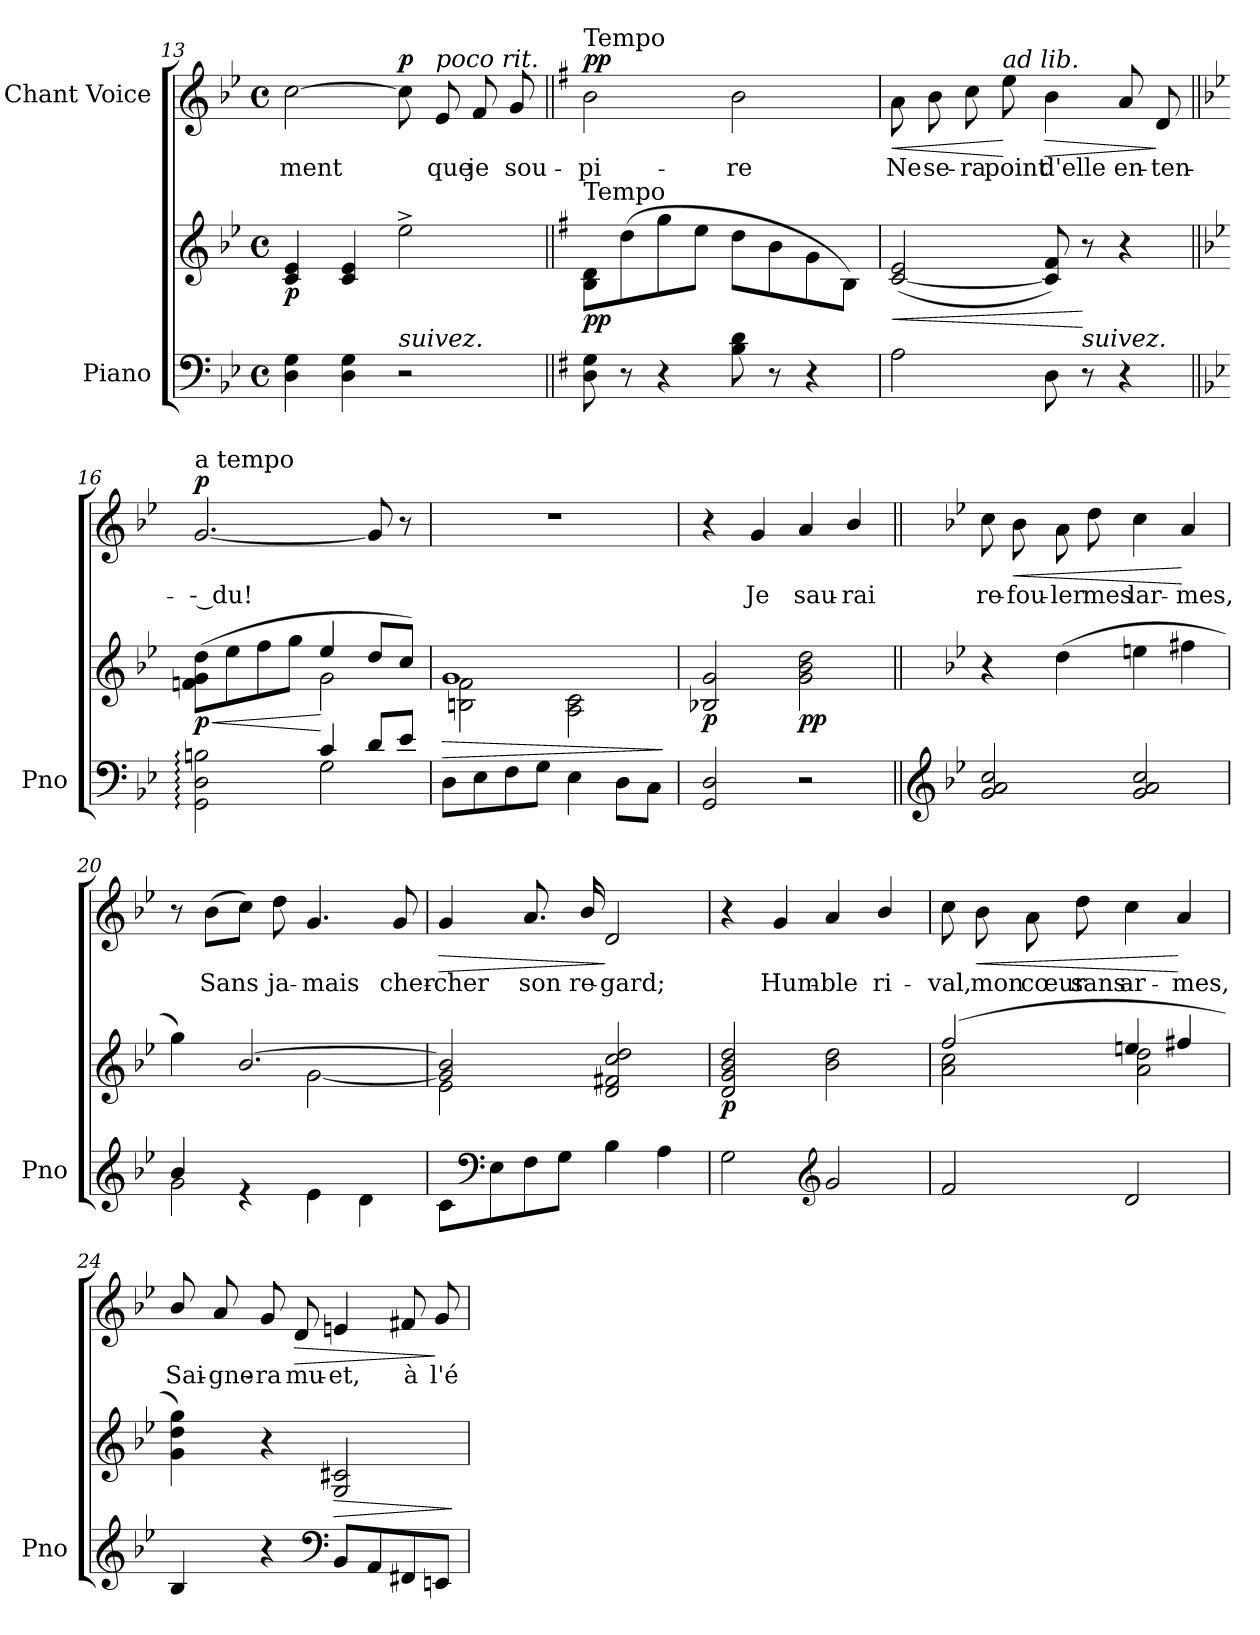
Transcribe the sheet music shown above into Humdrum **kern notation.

**kern	**kern	**dynam	**kern	**text	**dynam
*part2	*part2	*part2	*part1	*part1	*part1
*staff3	*staff2	*staff2/3	*staff1	*staff1	*staff1
*I"Piano	*	*	*I"Chant Voice	*	*
*I'Pno	*	*	*	*	*
!!LO:PB:g=z
*clefF4	*clefG2	*	*clefG2	*	*
*k[b-e-]	*k[b-e-]	*	*k[b-e-]	*	*
*M4/4	*M4/4	*	*M4/4	*	*
*met(c)	*met(c)	*	*met(c)	*	*
=13	=13	=13	=13	=13	=13
!	!	!LO:DY:b	!	!LO:LY:b	!
4D\ 4G\	4c/ 4e-/	p	[2cc\	-ment	.
4D\ 4G\	4c/ 4e-/	.	.	.	.
!LO:TX:a:i:t=suivez.	!	!	!	!	!
!	!	!	!	!	!LO:DY:a
2r	2ee-^\	.	8cc\]	.	p
!	!	!	!LO:TX:a:i:t=poco rit.	!	!
!	!	!	!	!LO:LY:b	!
.	.	.	8e-/	que	.
!	!	!	!	!LO:LY:b	!
.	.	.	8f/	je	.
!	!	!	!	!LO:LY:b	!
.	.	.	8g/	sou-	.
=14||	=14||	=14||	=14||	=14||	=14||
*k[f#]	*k[f#]	*	*k[f#]	*	*
!	!	!	!LO:TX:a:t=Tempo	!	!
!	!LO:TX:a:t=Tempo	!	!	!	!
!	!	!LO:DY:b	!	!LO:LY:b	!LO:DY:a
8D\ 8G\	8B\ 8d\L	pp	2b\	-pi-	pp
8r	(>8dd\	.	.	.	.
4r	8gg\	.	.	.	.
.	8ee\J	.	.	.	.
!	!	!	!	!LO:LY:b	!
8B\ 8d\	8dd\L	.	2b\	-re	.
8r	8b\	.	.	.	.
4r	8g\	.	.	.	.
.	8B\J)	.	.	.	.
=15	=15	=15	=15	=15	=15
!	!	!LO:HP:b	!	!LO:LY:b	!LO:HP:b
2A\	(>[2c/ 2e/	<	8a\	Ne	<
!	!	!	!	!LO:LY:b	!
.	.	.	8b\	se-	.
!	!	!	!	!LO:LY:b	!
.	.	.	8cc\	-ra	.
!	!	!	!LO:TX:a:i:t=ad lib.	!	!
!	!	!	!	!LO:LY:b	!
.	.	.	8ee\	point	[
!	!	!	!	!LO:LY:b	!LO:HP:b
8D\	8c/] 8f#/)	.	4b\	d'elle	>
!LO:TX:a:i:t=suivez.	!	!	!	!	!
8r	8r	[	.	.	.
!	!	!	!	!LO:LY:b	!
4r	4r	.	8a/	en-	.
!	!	!	!	!LO:LY:b	!
.	.	.	8d/	-ten-	]
!!LO:LB:g=z
=16||	=16||	=16||	=16||	=16||	=16||
*k[b-e-]	*k[b-e-]	*	*k[b-e-]	*	*
*^	*	*	*	*	*
!	!	!	!	!LO:TX:a:t=a tempo	!	!
!	!	!LO:TX:a:t=a tempo	!	!	!	!
!	!	!	!LO:HP:b	!	!LO:LY:b	!
*	*	*^	*	*	*	*
!	!	!	!	!LO:DY:n=1:b	!	!	!LO:DY:a
2GG\: 2D\: 2Bn\:	2ryy	(>8fn\ 8g\ 8dd\L	2ryy	< p	[2.g/	-- du!	p
.	.	8ee-\	.	.	.	.	.
.	.	8ff\	.	.	.	.	.
.	.	8gg\J	.	.	.	.	.
4c/	2G\	4ee-/	2g\	[	.	.	.
8d/L	.	8dd/L	.	.	8g/]	.	.
8e-/J	.	8cc/J)	.	.	8r	.	.
*v	*v	*	*	*	*	*	*
=17	=17	=17	=17	=17	=17	=17
!	!	!	!LO:HP:b	!	!	!
8D\L	1g	2Bn\ 2f\	>	1r	.	.
8E-\	.	.	.	.	.	.
8F\	.	.	.	.	.	.
8G\J	.	.	.	.	.	.
4E-\	.	2A\ 2c\	.	.	.	.
8D\L	.	.	.	.	.	.
8C\J	.	.	.	.	.	.
*	*v	*v	*	*	*	*
.	.	]	.	.	.
=18	=18	=18	=18	=18	=18
!	!	!LO:DY:b	!	!	!
2GG/ 2D/	2B-X/ 2g/	p	4r	.	.
!	!	!	!	!LO:LY:b	!
.	.	.	4g/	Je	.
!	!	!LO:DY:b	!	!LO:LY:b	!
2r	2g\ 2b-\ 2dd\	pp	4a/	sau-	.
!	!	!	!	!LO:LY:b	!
.	.	.	4b-/	-rai	.
!!LO:LB:g=z
=19||	=19||	=19||	=19||	=19||	=19||
*clefG2	*	*	*	*	*
*	*	*	*k[b-e-]	*	*
!	!	!	!	!LO:LY:b	!
2g/ 2a/ 2cc/	4r	.	8cc\	re-	.
!	!	!	!	!LO:LY:b	!LO:HP:b
.	.	.	8b-\	-fou-	<
!	!	!	!	!LO:LY:b	!
.	(>4dd\	.	8a\	-ler	.
!	!	!	!	!LO:LY:b	!
.	.	.	8dd\	mes	.
!	!	!	!	!LO:LY:b	!
2g/ 2a/ 2cc/	4een\	.	4cc\	lar-	.
!	!	!	!	!LO:LY:b	!
.	4ff#X\	.	4a/	-mes,	[
=20	=20	=20	=20	=20	=20
*^	*^	*	*	*	*
4b-/	2g\	4gg\)	2ryy	.	8r	.	.
!	!	!	!	!	!	!LO:LY:b	!
.	.	.	.	.	(>8b-\L	Sans	.
4re	.	[2.b-/	.	.	8cc\J)	.	.
!	!	!	!	!	!	!LO:LY:b	!
.	.	.	.	.	8dd\	ja-	.
!	!	!	!	!	!	!LO:LY:b	!
4e-\	2ryy	.	[2g\	.	4.g/	-mais	.
4d\	.	.	.	.	.	.	.
!	!	!	!	!	!	!LO:LY:b	!
.	.	.	.	.	8g/	cher-	.
*v	*v	*	*	*	*	*	*
=21	=21	=21	=21	=21	=21	=21
!	!	!	!	!	!LO:LY:b	!LO:HP:b
8c\L	2g/] 2b-/]	2e-\	.	4g/	-cher	>
*clefF4	*	*	*	*	*	*
8E-\	.	.	.	.	.	.
!	!	!	!	!	!LO:LY:b	!
8F\	.	.	.	8.a/	son	.
8G\J	.	.	.	.	.	.
!	!	!	!	!	!LO:LY:b	!
.	.	.	.	16b-/	re-	.
!	!	!	!	!	!LO:LY:b	!
4B-\	2d/ 2f#X/ 2cc/ 2dd/	2ryy	.	2d/	-gard;	]
4A\	.	.	.	.	.	.
*	*v	*v	*	*	*	*
!!LO:LB:g=z
=22	=22	=22	=22	=22	=22
!	!	!LO:DY:b	!	!	!
2G\	2d/ 2g/ 2b-/ 2dd/	p	4r	.	.
!	!	!	!	!LO:LY:b	!
.	.	.	4g/	-Hum-	.
*clefG2	*	*	*	*	*
!	!	!	!	!LO:LY:b	!
2g/	2b-\ 2dd\	.	4a/	-ble	.
!	!	!	!	!LO:LY:b	!
.	.	.	4b-/	ri-	.
=23	=23	=23	=23	=23	=23
*	*^	*	*	*	*
!	!	!	!	!	!LO:LY:b	!
2f/	(>2ff/	2a\ 2cc\	.	8cc\	-val,	.
!	!	!	!	!	!LO:LY:b	!LO:HP:b
.	.	.	.	8b-\	mon	<
!	!	!	!	!	!LO:LY:b	!
.	.	.	.	8a\	cœur	.
!	!	!	!	!	!LO:LY:b	!
.	.	.	.	8dd\	sans	.
!	!	!	!	!	!LO:LY:b	!
2d/	4een/	2a\ 2dd\	.	4cc\	ar-	.
!	!	!	!	!	!LO:LY:b	!
.	4ff#X/	.	.	4a/	-mes,	[
*	*v	*v	*	*	*	*
=24	=24	=24	=24	=24	=24
!	!	!	!	!LO:LY:b	!
4B-/	4g\ 4dd\ 4gg\)	.	8b-/	Sai-	.
!	!	!	!	!LO:LY:b	!
.	.	.	8a/	-gne-	.
!	!	!	!	!LO:LY:b	!
4r	4r	.	8g/	-ra	.
!	!	!	!	!LO:LY:b	!LO:HP:b
.	.	.	8d/	mu-	>
*clefF4	*	*	*	*	*
!	!	!LO:HP:b	!	!LO:LY:b	!
8BB-/L	2G/ 2c#X/	>	4en/	-et,	.
8AA/	.	.	.	.	.
!	!	!	!	!LO:LY:b	!
8FF#X/	.	.	8f#X/	à	.
!	!	!	!	!LO:LY:b	!
8EEn/J	.	.	8g/	l'é-	]
.	.	]	.	.	.
=	=	=	=	=	=
*-	*-	*-	*-	*-	*-
